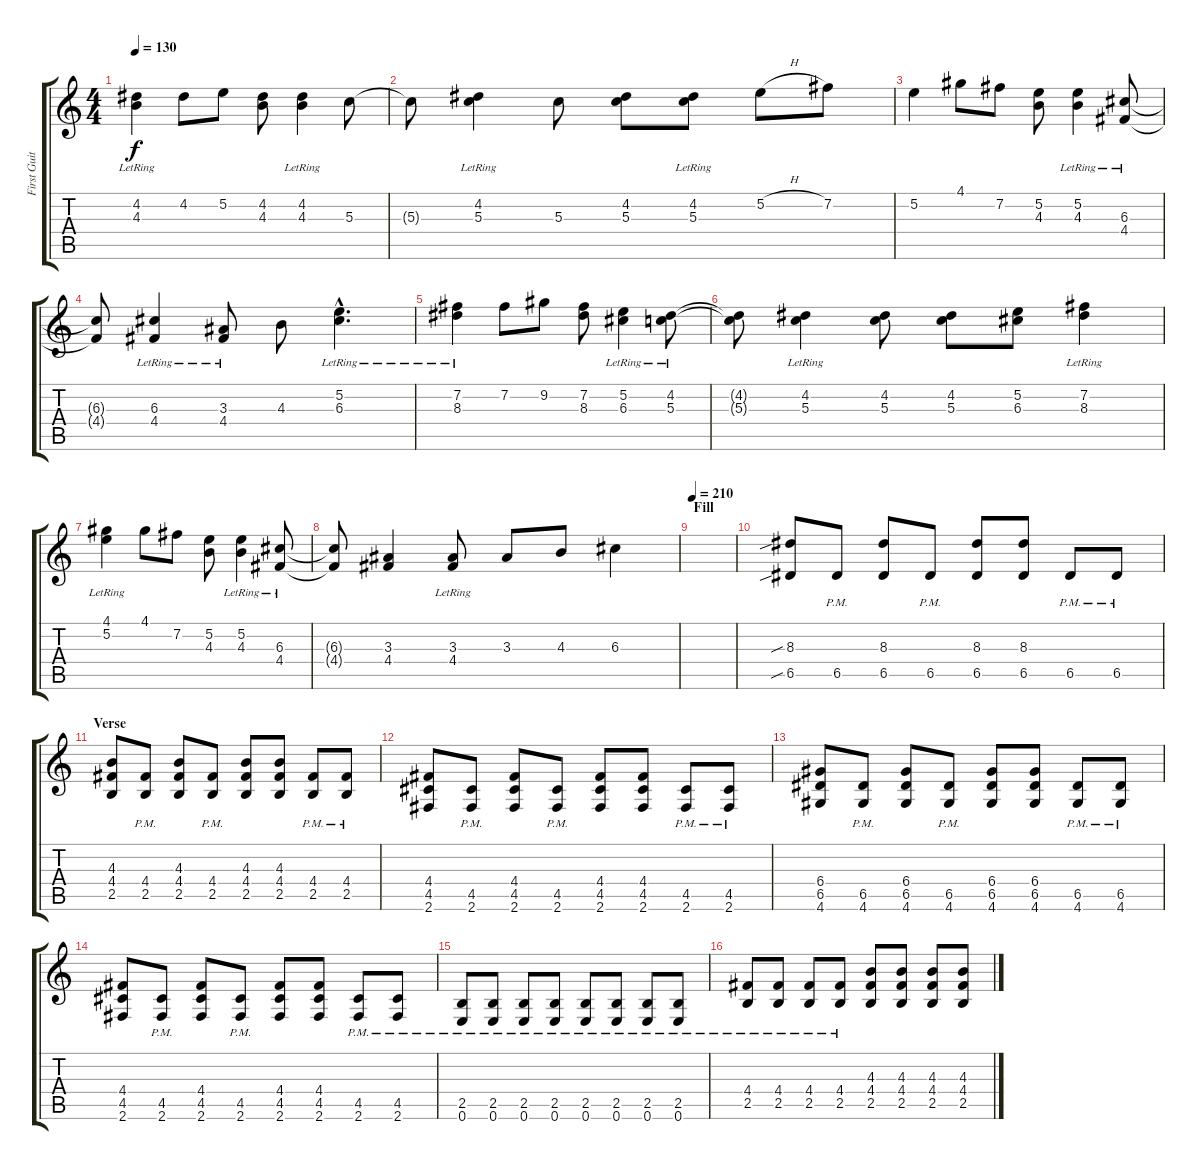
\track ("First Guitar" "First Guit") {instrument distortionguitar}
\staff {score tabs}
\tuning (E4 B3 G3 D3 A2 E2) {hide}
\ts (4 4)
\tempo 130
\clef g2
\ks c
(4.2{lr} 4.3{lr}).4{dy f} 4.2.8 5.2.8 (4.2 4.3).8 (4.2{lr} 4.3{lr}).4 5.3.8 |
5.3{t}.8 (4.2{lr} 5.3{lr}).4 5.3.8 (4.2 5.3).8 (4.2{lr} 5.3{lr}).8 5.2{h}.8 7.2.8 |
5.2.4 4.1.8 7.2.8 (5.2 4.3).8 (5.2{lr} 4.3{lr}).4 (6.3{lr} 4.4{lr}).8 |
(6.3{t} 4.4{t}).8 (6.3{lr} 4.4{lr}).4 (3.3{lr} 4.4{lr}).8 4.3.8 (5.2{hac lr} 6.3{hac lr}).4{d} |
(7.2{lr} 8.3{lr}).4 7.2.8 9.2.8 (7.2 8.3).8 (5.2{lr} 6.3{lr}).4 (4.2{lr} 5.3{lr}).8 |
(4.2{t} 5.3{t}).8 (4.2{lr} 5.3{lr}).4 (4.2 5.3).8 (4.2 5.3).8 (5.2 6.3).8 (7.2{lr} 8.3{lr}).4 |
(4.1{lr} 5.2{lr}).4 4.1.8 7.2.8 (5.2 4.3).8 (5.2{lr} 4.3{lr}).4 (6.3{lr} 4.4{lr}).8 |
(6.3{t} 4.4{t}).8 (3.3 4.4).4 (3.3{lr} 4.4{lr}).8 3.3.8 4.3.8 6.3.4 |
\section ("" "Fill")
\tempo 210
|
(8.3{sib} 6.5{sib}).8 6.5{pm}.8 (8.3 6.5).8 6.5{pm}.8 (8.3 6.5).8 (8.3 6.5).8 6.5{pm}.8 6.5{pm}.8 |
\section ("" "Verse")
(4.3 4.4 2.5).8 (4.4{pm} 2.5{pm}).8 (4.3 4.4 2.5).8 (4.4{pm} 2.5{pm}).8 (4.3 4.4 2.5).8 (4.3 4.4 2.5).8 (4.4{pm} 2.5{pm}).8 (4.4{pm} 2.5{pm}).8 |
(4.4 4.5 2.6).8 (4.5{pm} 2.6{pm}).8 (4.4 4.5 2.6).8 (4.5{pm} 2.6{pm}).8 (4.4 4.5 2.6).8 (4.4 4.5 2.6).8 (4.5{pm} 2.6{pm}).8 (4.5{pm} 2.6{pm}).8 |
(6.4 6.5 4.6).8 (6.5{pm} 4.6{pm}).8 (6.4 6.5 4.6).8 (6.5{pm} 4.6{pm}).8 (6.4 6.5 4.6).8 (6.4 6.5 4.6).8 (6.5{pm} 4.6{pm}).8 (6.5{pm} 4.6{pm}).8 |
(4.4 4.5 2.6).8 (4.5{pm} 2.6{pm}).8 (4.4 4.5 2.6).8 (4.5{pm} 2.6{pm}).8 (4.4 4.5 2.6).8 (4.4 4.5 2.6).8 (4.5{pm} 2.6{pm}).8 (4.5{pm} 2.6{pm}).8 |
(2.5{pm} 0.6{pm}).8 (2.5{pm} 0.6{pm}).8 (2.5{pm} 0.6{pm}).8 (2.5{pm} 0.6{pm}).8 (2.5{pm} 0.6{pm}).8 (2.5{pm} 0.6{pm}).8 (2.5{pm} 0.6{pm}).8 (2.5{pm} 0.6{pm}).8 |
(4.4{pm} 2.5{pm}).8 (4.4{pm} 2.5{pm}).8 (4.4{pm} 2.5{pm}).8 (4.4{pm} 2.5{pm}).8 (4.3 4.4 2.5).8 (4.3 4.4 2.5).8 (4.3 4.4 2.5).8 (4.3 4.4 2.5).8
